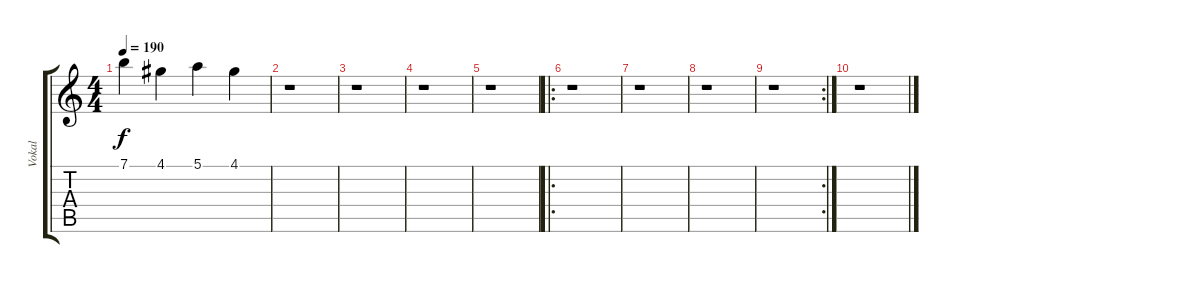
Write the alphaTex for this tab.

\track ("Vokal" "Vokal") {instrument distortionguitar}
\staff {score tabs}
\tuning (E4 B3 G3 D3 A2 E2) {hide}
\ts (4 4)
\tempo 190
\clef g2
\ks c
7.1.4{dy f} 4.1.4 5.1.4 4.1.4 |
r.1 |
r.1 |
r.1 |
r.1 |
\ro
r.1 |
r.1 |
r.1 |
\rc 2
r.1 |
r.1
